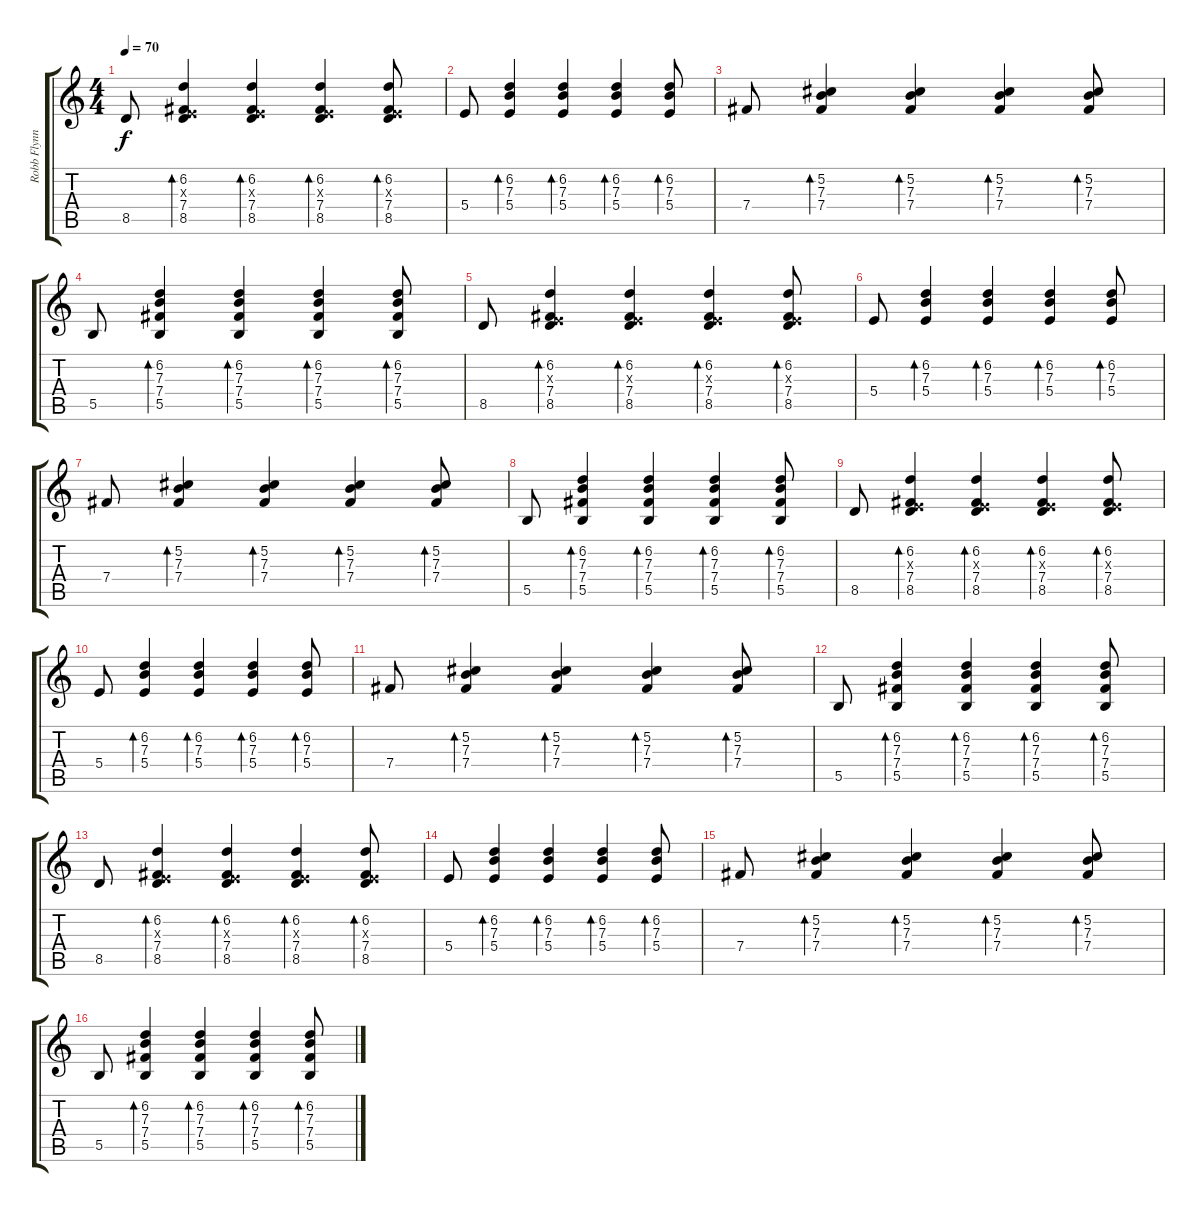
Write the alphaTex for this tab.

\track ("Robb Flynn" "Robb Flynn") {instrument acousticguitarnylon}
\staff {score tabs}
\tuning (Db4 Ab3 E3 B2 Gb2 B1) {hide}
\ts (4 4)
\tempo 70
\clef g2
\ks c
8.5.8{dy f} (6.2 0.3{x} 7.4 8.5).4{bd 120} (6.2 0.3{x} 7.4 8.5).4{bd 120} (6.2 0.3{x} 7.4 8.5).4{bd 120} (6.2 0.3{x} 7.4 8.5).8{bd 30} |
5.4.8 (6.2 7.3 5.4).4{bd 120} (6.2 7.3 5.4).4{bd 120} (6.2 7.3 5.4).4{bd 120} (6.2 7.3 5.4).8{bd 30} |
7.4.8 (5.2 7.3 7.4).4{bd 120} (5.2 7.3 7.4).4{bd 120} (5.2 7.3 7.4).4{bd 120} (5.2 7.3 7.4).8{bd 30} |
5.5.8 (6.2 7.3 7.4 5.5).4{bd 120} (6.2 7.3 7.4 5.5).4{bd 120} (6.2 7.3 7.4 5.5).4{bd 120} (6.2 7.3 7.4 5.5).8{bd 30} |
8.5.8 (6.2 0.3{x} 7.4 8.5).4{bd 120} (6.2 0.3{x} 7.4 8.5).4{bd 120} (6.2 0.3{x} 7.4 8.5).4{bd 120} (6.2 0.3{x} 7.4 8.5).8{bd 30} |
5.4.8 (6.2 7.3 5.4).4{bd 120} (6.2 7.3 5.4).4{bd 120} (6.2 7.3 5.4).4{bd 120} (6.2 7.3 5.4).8{bd 30} |
7.4.8 (5.2 7.3 7.4).4{bd 120} (5.2 7.3 7.4).4{bd 120} (5.2 7.3 7.4).4{bd 120} (5.2 7.3 7.4).8{bd 30} |
5.5.8 (6.2 7.3 7.4 5.5).4{bd 120} (6.2 7.3 7.4 5.5).4{bd 120} (6.2 7.3 7.4 5.5).4{bd 120} (6.2 7.3 7.4 5.5).8{bd 30} |
8.5.8 (6.2 0.3{x} 7.4 8.5).4{bd 120} (6.2 0.3{x} 7.4 8.5).4{bd 120} (6.2 0.3{x} 7.4 8.5).4{bd 120} (6.2 0.3{x} 7.4 8.5).8{bd 30} |
5.4.8 (6.2 7.3 5.4).4{bd 120} (6.2 7.3 5.4).4{bd 120} (6.2 7.3 5.4).4{bd 120} (6.2 7.3 5.4).8{bd 30} |
7.4.8 (5.2 7.3 7.4).4{bd 120} (5.2 7.3 7.4).4{bd 120} (5.2 7.3 7.4).4{bd 120} (5.2 7.3 7.4).8{bd 30} |
5.5.8 (6.2 7.3 7.4 5.5).4{bd 120} (6.2 7.3 7.4 5.5).4{bd 120} (6.2 7.3 7.4 5.5).4{bd 120} (6.2 7.3 7.4 5.5).8{bd 30} |
8.5.8 (6.2 0.3{x} 7.4 8.5).4{bd 120} (6.2 0.3{x} 7.4 8.5).4{bd 120} (6.2 0.3{x} 7.4 8.5).4{bd 120} (6.2 0.3{x} 7.4 8.5).8{bd 30} |
5.4.8 (6.2 7.3 5.4).4{bd 120} (6.2 7.3 5.4).4{bd 120} (6.2 7.3 5.4).4{bd 120} (6.2 7.3 5.4).8{bd 30} |
7.4.8 (5.2 7.3 7.4).4{bd 120} (5.2 7.3 7.4).4{bd 120} (5.2 7.3 7.4).4{bd 120} (5.2 7.3 7.4).8{bd 30} |
5.5.8 (6.2 7.3 7.4 5.5).4{bd 120} (6.2 7.3 7.4 5.5).4{bd 120} (6.2 7.3 7.4 5.5).4{bd 120} (6.2 7.3 7.4 5.5).8{bd 30}
